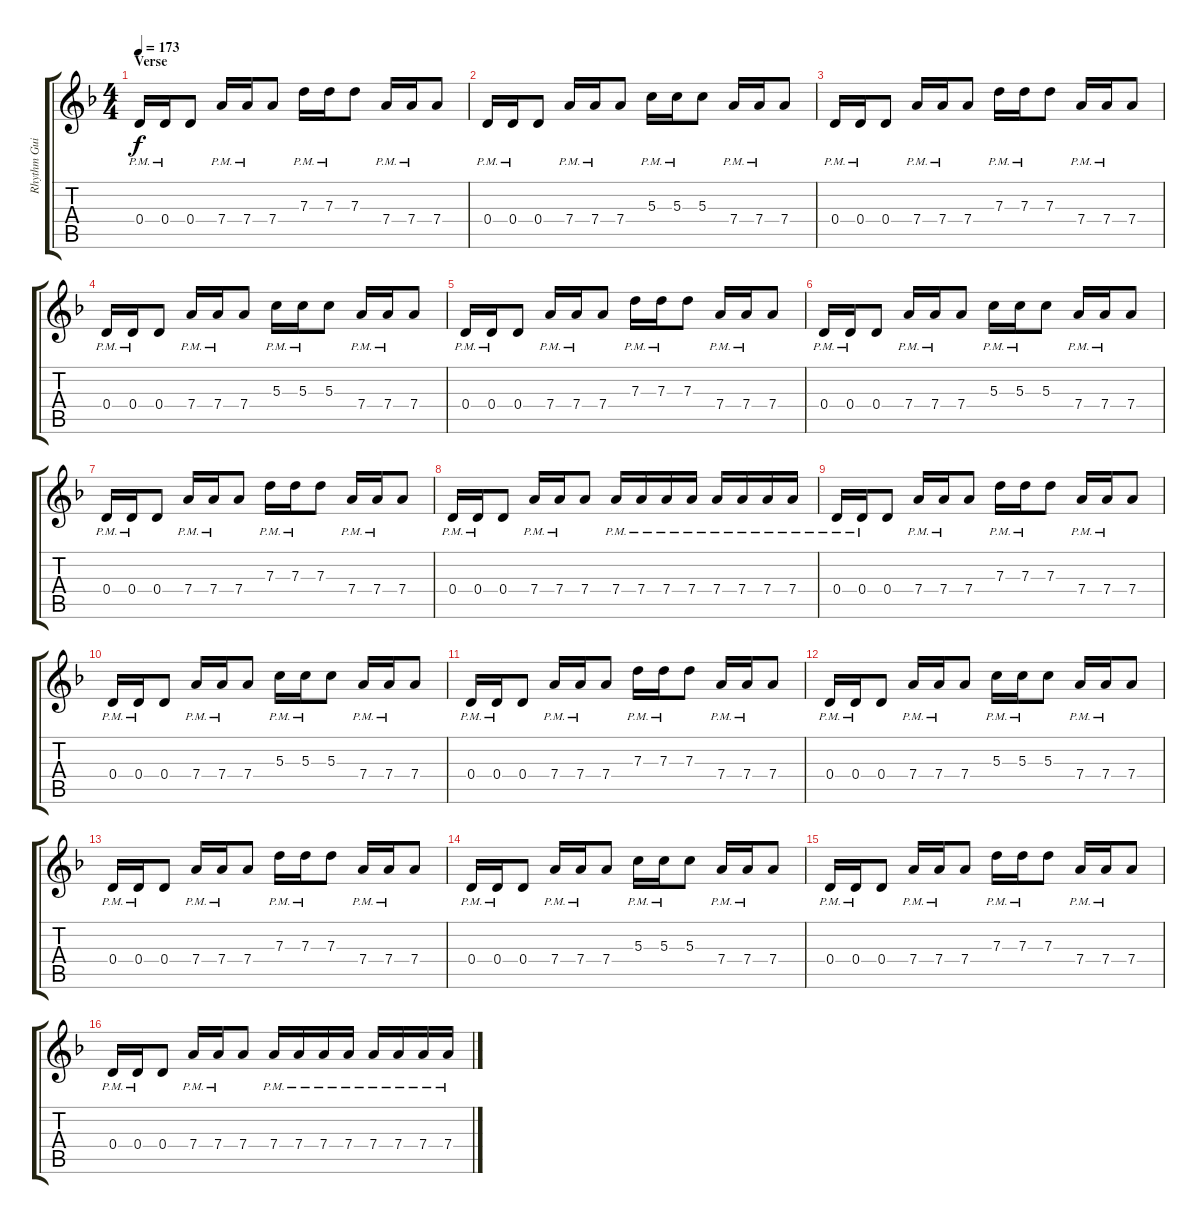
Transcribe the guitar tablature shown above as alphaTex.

\track ("Rhythm Guitar 1" "Rhythm Gui") {instrument distortionguitar}
\staff {score tabs}
\tuning (E4 B3 G3 D3 A2 E2) {hide}
\ts (4 4)
\section ("" "Verse")
\tempo 173
\clef g2
\ks dminor
0.4{pm}.16{dy f} 0.4{pm}.16 0.4.8 7.4{pm}.16 7.4{pm}.16 7.4.8 7.3{pm}.16 7.3{pm}.16 7.3.8 7.4{pm}.16 7.4{pm}.16 7.4.8 |
0.4{pm}.16 0.4{pm}.16 0.4.8 7.4{pm}.16 7.4{pm}.16 7.4.8 5.3{pm}.16 5.3{pm}.16 5.3.8 7.4{pm}.16 7.4{pm}.16 7.4.8 |
0.4{pm}.16 0.4{pm}.16 0.4.8 7.4{pm}.16 7.4{pm}.16 7.4.8 7.3{pm}.16 7.3{pm}.16 7.3.8 7.4{pm}.16 7.4{pm}.16 7.4.8 |
0.4{pm}.16 0.4{pm}.16 0.4.8 7.4{pm}.16 7.4{pm}.16 7.4.8 5.3{pm}.16 5.3{pm}.16 5.3.8 7.4{pm}.16 7.4{pm}.16 7.4.8 |
0.4{pm}.16 0.4{pm}.16 0.4.8 7.4{pm}.16 7.4{pm}.16 7.4.8 7.3{pm}.16 7.3{pm}.16 7.3.8 7.4{pm}.16 7.4{pm}.16 7.4.8 |
0.4{pm}.16 0.4{pm}.16 0.4.8 7.4{pm}.16 7.4{pm}.16 7.4.8 5.3{pm}.16 5.3{pm}.16 5.3.8 7.4{pm}.16 7.4{pm}.16 7.4.8 |
0.4{pm}.16 0.4{pm}.16 0.4.8 7.4{pm}.16 7.4{pm}.16 7.4.8 7.3{pm}.16 7.3{pm}.16 7.3.8 7.4{pm}.16 7.4{pm}.16 7.4.8 |
0.4{pm}.16 0.4{pm}.16 0.4.8 7.4{pm}.16 7.4{pm}.16 7.4.8 7.4{pm}.16 7.4{pm}.16 7.4{pm}.16 7.4{pm}.16 7.4{pm}.16 7.4{pm}.16 7.4{pm}.16 7.4{pm}.16 |
0.4{pm}.16 0.4{pm}.16 0.4.8 7.4{pm}.16 7.4{pm}.16 7.4.8 7.3{pm}.16 7.3{pm}.16 7.3.8 7.4{pm}.16 7.4{pm}.16 7.4.8 |
0.4{pm}.16 0.4{pm}.16 0.4.8 7.4{pm}.16 7.4{pm}.16 7.4.8 5.3{pm}.16 5.3{pm}.16 5.3.8 7.4{pm}.16 7.4{pm}.16 7.4.8 |
0.4{pm}.16 0.4{pm}.16 0.4.8 7.4{pm}.16 7.4{pm}.16 7.4.8 7.3{pm}.16 7.3{pm}.16 7.3.8 7.4{pm}.16 7.4{pm}.16 7.4.8 |
0.4{pm}.16 0.4{pm}.16 0.4.8 7.4{pm}.16 7.4{pm}.16 7.4.8 5.3{pm}.16 5.3{pm}.16 5.3.8 7.4{pm}.16 7.4{pm}.16 7.4.8 |
0.4{pm}.16 0.4{pm}.16 0.4.8 7.4{pm}.16 7.4{pm}.16 7.4.8 7.3{pm}.16 7.3{pm}.16 7.3.8 7.4{pm}.16 7.4{pm}.16 7.4.8 |
0.4{pm}.16 0.4{pm}.16 0.4.8 7.4{pm}.16 7.4{pm}.16 7.4.8 5.3{pm}.16 5.3{pm}.16 5.3.8 7.4{pm}.16 7.4{pm}.16 7.4.8 |
0.4{pm}.16 0.4{pm}.16 0.4.8 7.4{pm}.16 7.4{pm}.16 7.4.8 7.3{pm}.16 7.3{pm}.16 7.3.8 7.4{pm}.16 7.4{pm}.16 7.4.8 |
0.4{pm}.16 0.4{pm}.16 0.4.8 7.4{pm}.16 7.4{pm}.16 7.4.8 7.4{pm}.16 7.4{pm}.16 7.4{pm}.16 7.4{pm}.16 7.4{pm}.16 7.4{pm}.16 7.4{pm}.16 7.4{pm}.16
